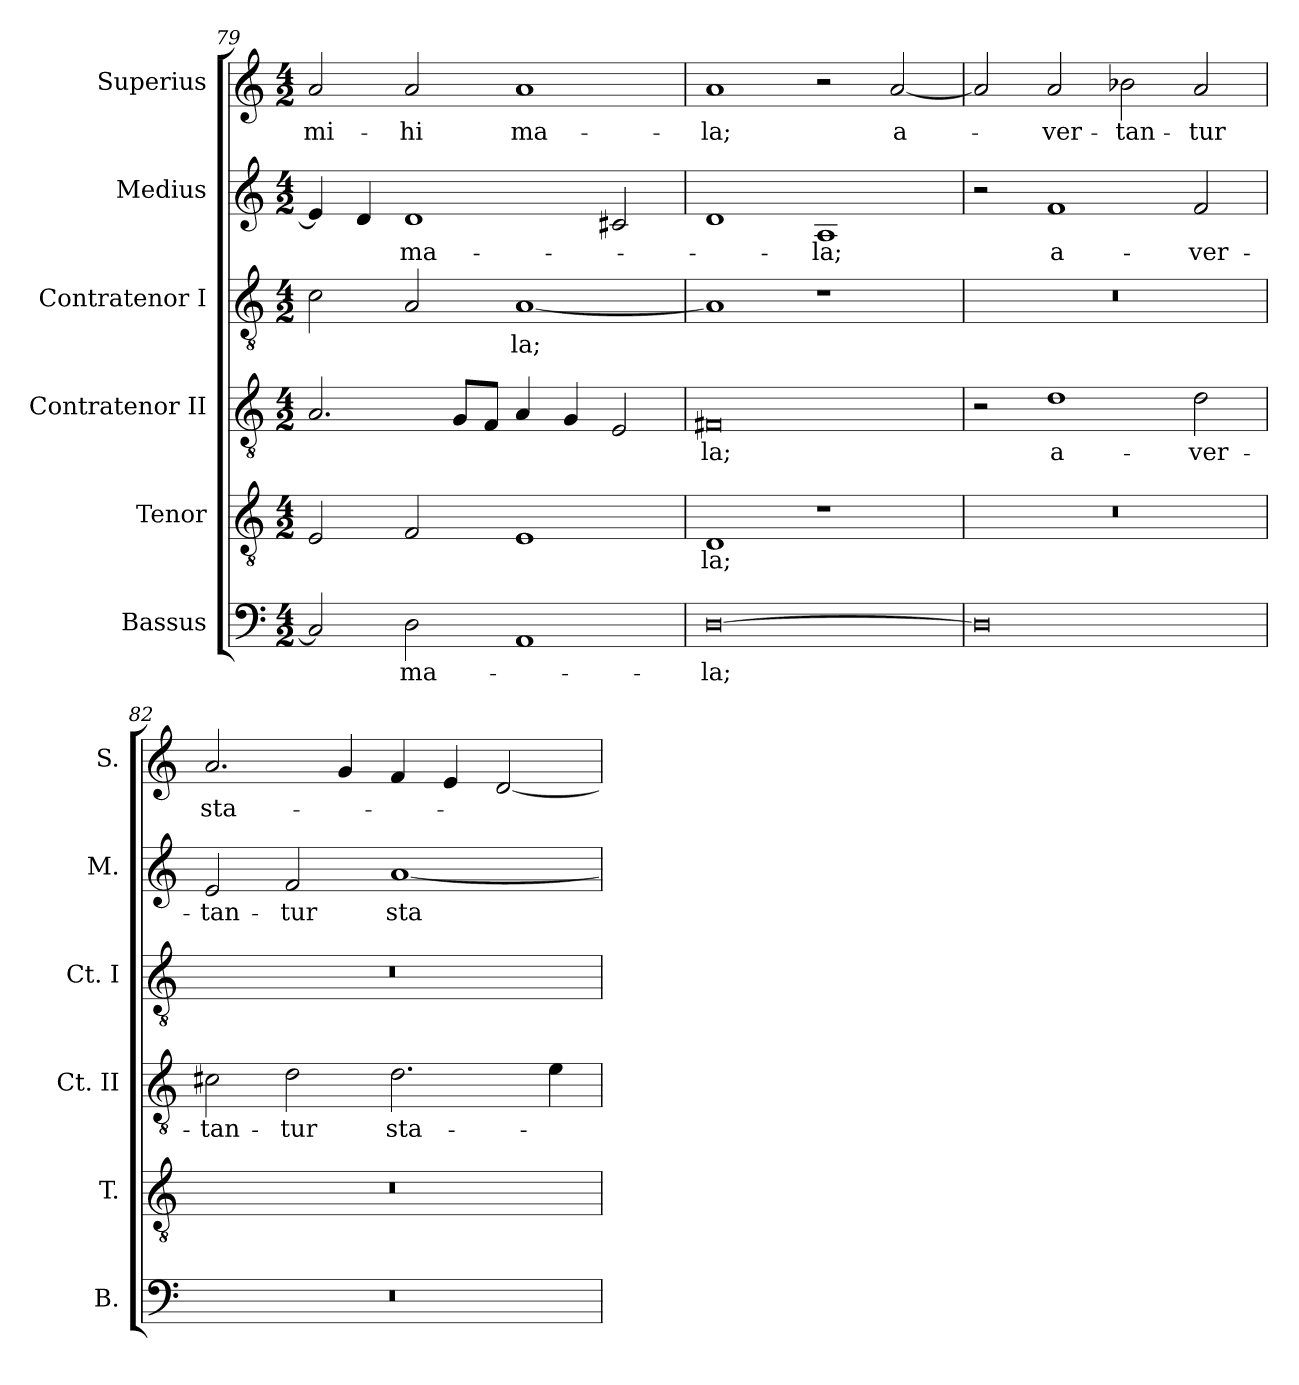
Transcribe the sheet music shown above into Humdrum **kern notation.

**kern	**text	**kern	**text	**kern	**text	**kern	**text	**kern	**text	**kern	**text
*part6	*part6	*part5	*part5	*part4	*part4	*part3	*part3	*part2	*part2	*part1	*part1
*staff6	*staff6	*staff5	*staff5	*staff4	*staff4	*staff3	*staff3	*staff2	*staff2	*staff1	*staff1
*I"Bassus	*	*I"Tenor	*	*I"Contratenor II	*	*I"Contratenor I	*	*I"Medius	*	*I"Superius	*
*I'B.	*	*I'T.	*	*I'Ct. II	*	*I'Ct. I	*	*I'M.	*	*I'S.	*
*clefF4	*	*clefGv2	*	*clefGv2	*	*clefGv2	*	*clefG2	*	*clefG2	*
*	*	*ITrd7c12	*	*ITrd7c12	*	*ITrd7c12	*	*	*	*	*
*k[]	*	*k[]	*	*k[]	*	*k[]	*	*k[]	*	*k[]	*
*C:	*	*C:	*	*C:	*	*C:	*	*C:	*	*C:	*
*M4/2	*	*M4/2	*	*M4/2	*	*M4/2	*	*M4/2	*	*M4/2	*
=79	=79	=79	=79	=79	=79	=79	=79	=79	=79	=79	=79
!	!	!	!	!	!	!	!	!	!	!	!LO:LY:b:color=#000000
2Ci/]	.	2EEi/	.	2.AAi/	.	2Ci\	.	4ei/]	.	2ai/	mi-
.	.	.	.	.	.	.	.	4di/	.	.	.
!	!LO:LY:b:color=#000000	!	!	!	!	!	!	!	!	!	!
!	!	!	!	!	!	!	!	!	!LO:LY:b:color=#000000	!	!
!	!	!	!	!	!	!	!	!	!	!	!LO:LY:b:color=#000000
2Di\	ma-	2FFi/	.	.	.	2AAi/	.	1di	ma-	2ai/	-hi
.	.	.	.	8GGi/L	.	.	.	.	.	.	.
.	.	.	.	8FFi/J	.	.	.	.	.	.	.
!	!	!	!	!	!	!	!LO:LY:b:color=#000000	!	!	!	!
!	!	!	!	!	!	!	!	!	!	!	!LO:LY:b:color=#000000
1AAi	.	1EEi	.	4AAi/	.	[<1AAi	-la;	.	.	1ai	ma-
.	.	.	.	4GGi/	.	.	.	.	.	.	.
.	.	.	.	2EEi/	.	.	.	2c#Xi/	.	.	.
!!LO:PB:g=z
=80	=80	=80	=80	=80	=80	=80	=80	=80	=80	=80	=80
!	!LO:LY:b:color=#000000	!	!	!	!	!	!	!	!	!	!
!	!	!	!LO:LY:b:color=#000000	!	!	!	!	!	!	!	!
!	!	!	!	!	!LO:LY:b:color=#000000	!	!	!	!	!	!
!	!	!	!	!	!	!	!	!	!	!	!LO:LY:b:color=#000000
[>0Di	-la;	1DDi	-la;	0FF#Xi	-la;	1AAi]	.	1di	.	1ai	-la;
!	!	!	!	!	!	!	!	!	!LO:LY:b:color=#000000	!	!
.	.	1r	.	.	.	1r	.	1Ai	-la;	2r	.
!	!	!	!	!	!	!	!	!	!	!	!LO:LY:b:color=#000000
.	.	.	.	.	.	.	.	.	.	[<2ai/	a-
=81	=81	=81	=81	=81	=81	=81	=81	=81	=81	=81	=81
!	!	!LO:N:vis=1	!	!	!	!LO:N:vis=1	!	!	!	!	!
0Di]	.	0r	.	2r	.	0r	.	2r	.	2ai/]	.
!	!	!	!	!	!LO:LY:b:color=#000000	!	!	!	!	!	!
!	!	!	!	!	!	!	!	!	!LO:LY:b:color=#000000	!	!
!	!	!	!	!	!	!	!	!	!	!	!LO:LY:b:color=#000000
.	.	.	.	1Di	a-	.	.	1fi	a-	2ai/	-ver-
!	!	!	!	!	!	!	!	!	!	!	!LO:LY:b:color=#000000
.	.	.	.	.	.	.	.	.	.	2b-Xi\	-tan-
!	!	!	!	!	!LO:LY:b:color=#000000	!	!	!	!	!	!
!	!	!	!	!	!	!	!	!	!LO:LY:b:color=#000000	!	!
!	!	!	!	!	!	!	!	!	!	!	!LO:LY:b:color=#000000
.	.	.	.	2Di\	-ver-	.	.	2fi/	-ver-	2ai/	-tur
=82	=82	=82	=82	=82	=82	=82	=82	=82	=82	=82	=82
!LO:N:vis=1	!	!LO:N:vis=1	!	!	!	!	!	!	!	!	!
!	!	!	!	!	!LO:LY:b:color=#000000	!LO:N:vis=1	!	!	!	!	!
!	!	!	!	!	!	!	!	!	!LO:LY:b:color=#000000	!	!
!	!	!	!	!	!	!	!	!	!	!	!LO:LY:b:color=#000000
0r	.	0r	.	2C#Xi\	-tan-	0r	.	2ei/	-tan-	2.ai/	sta-
!	!	!	!	!	!LO:LY:b:color=#000000	!	!	!	!	!	!
!	!	!	!	!	!	!	!	!	!LO:LY:b:color=#000000	!	!
.	.	.	.	2Di\	-tur	.	.	2fi/	-tur	.	.
.	.	.	.	.	.	.	.	.	.	4gi/	.
!	!	!	!	!	!LO:LY:b:color=#000000	!	!	!	!	!	!
!	!	!	!	!	!	!	!	!	!LO:LY:b:color=#000000	!	!
.	.	.	.	2.Di\	sta-	.	.	[<1ai	sta-	4fi/	.
.	.	.	.	.	.	.	.	.	.	4ei/	.
.	.	.	.	.	.	.	.	.	.	[<2di/	.
.	.	.	.	4Ei\	.	.	.	.	.	.	.
=	=	=	=	=	=	=	=	=	=	=	=
*-	*-	*-	*-	*-	*-	*-	*-	*-	*-	*-	*-
